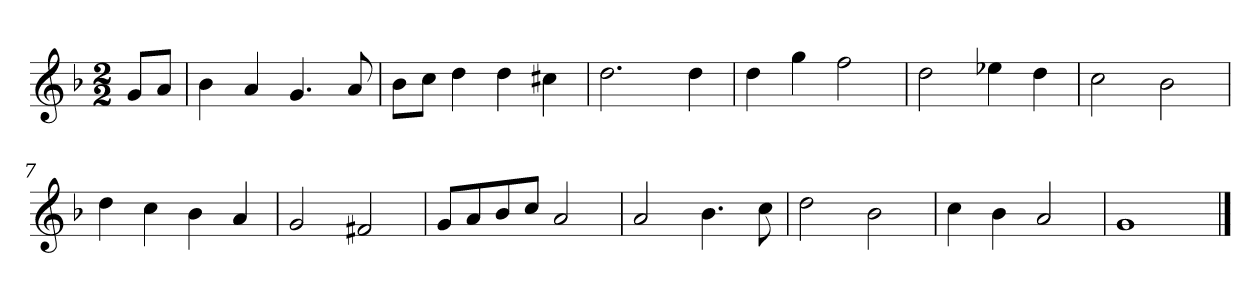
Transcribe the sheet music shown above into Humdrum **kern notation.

**kern
*part1
*staff1
*k[b-]
*M2/2
*MM120
=
8gL
8aJ
=1
4b-
4a
4.g
8a
=2
8b-L
8ccJ
4dd
4dd
4cc#X
=3
2.dd
4dd
=4
4dd
4gg
2ff
=5
2dd
4ee-X
4dd
=6
2cc
2b-
=7
4dd
4cc
4b-
4a
=8
2g
2f#X
=9
8gL
8a
8b-
8ccJ
2a
=10
2a
4.b-
8cc
=11
2dd
2b-
=12
4cc
4b-
2a
=13
1g
==
*-
